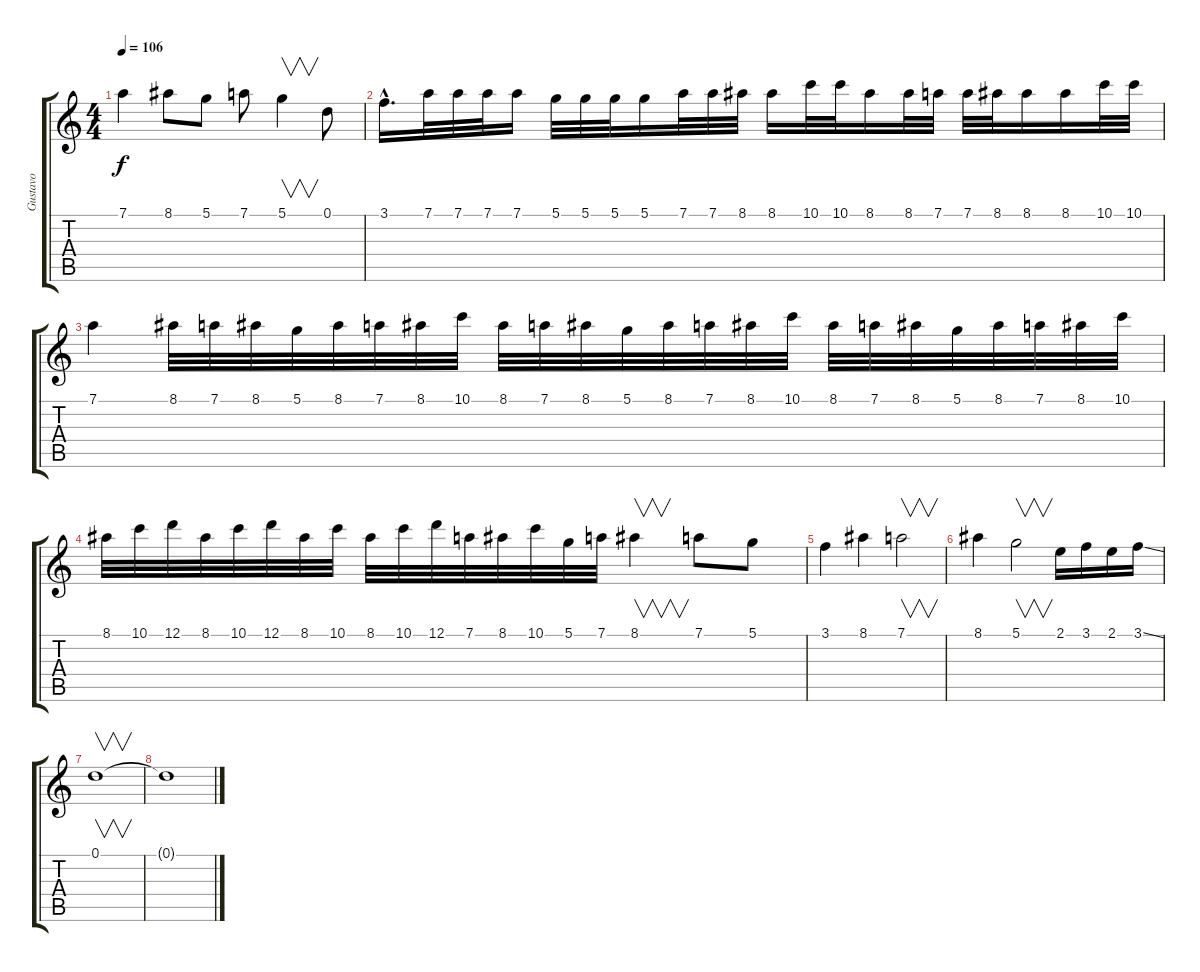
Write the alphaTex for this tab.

\track ("Gustavo" "Gustavo") {instrument distortionguitar}
\staff {score tabs}
\tuning (D4 A3 F3 C3 G2 D2) {hide}
\ts (4 4)
\tempo 106
\clef g2
\ks c
7.1.4{dy f} 8.1.8 5.1.8 7.1.8 5.1.4{v} 0.1.8 |
3.1{hac}.16{d} 7.1.32 7.1.32 7.1.32 7.1.16 5.1.32 5.1.32 5.1.32 5.1.16 7.1.32 7.1.32 8.1.32 8.1.16 10.1.32 10.1.32 8.1.16 8.1.32 7.1.32 7.1.32 8.1.32 8.1.16 8.1.16 10.1.32 10.1.32 |
7.1.4 8.1.32 7.1.32 8.1.32 5.1.32 8.1.32 7.1.32 8.1.32 10.1.32 8.1.32 7.1.32 8.1.32 5.1.32 8.1.32 7.1.32 8.1.32 10.1.32 8.1.32 7.1.32 8.1.32 5.1.32 8.1.32 7.1.32 8.1.32 10.1.32 |
8.1.32 10.1.32 12.1.32 8.1.32 10.1.32 12.1.32 8.1.32 10.1.32 8.1.32 10.1.32 12.1.32 7.1.32 8.1.32 10.1.32 5.1.32 7.1.32 8.1.4{v} 7.1.8 5.1.8 |
3.1.4 8.1.4 7.1.2{v} |
8.1.4 5.1.2{v} 2.1.16 3.1.16 2.1.16 3.1{ss}.16 |
0.1.1{v} |
0.1{t}.1
